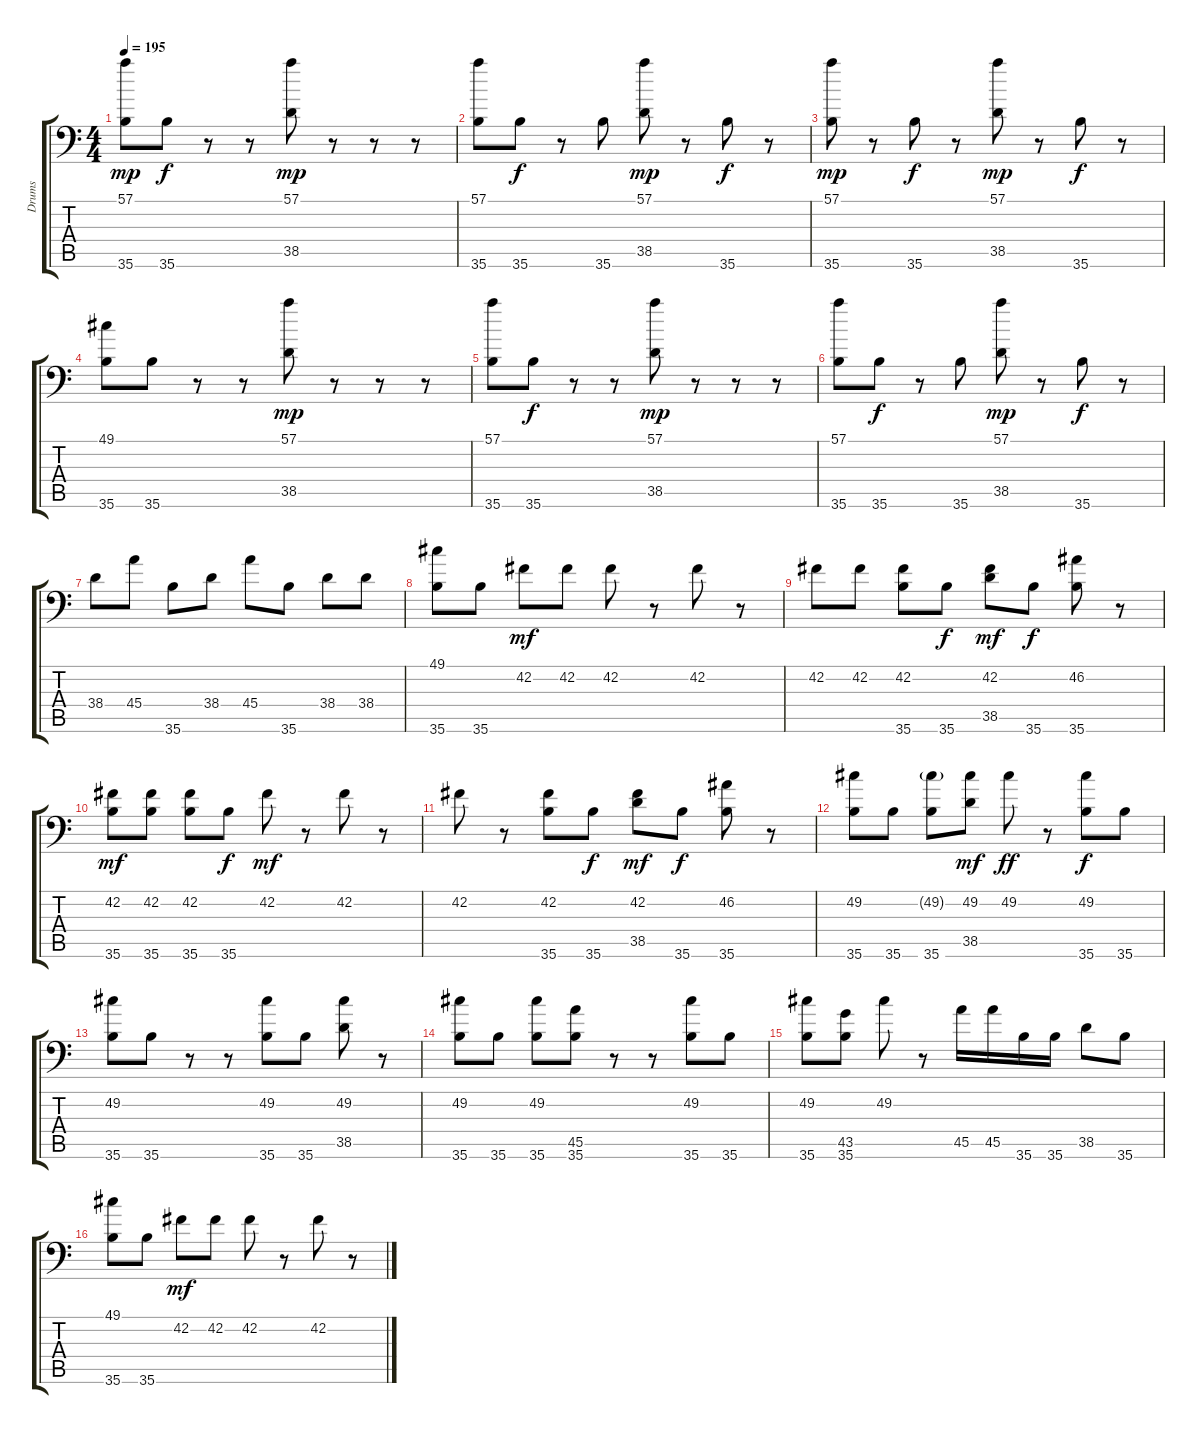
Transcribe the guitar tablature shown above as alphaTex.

\track ("Drums" "Drums") {instrument acousticgrandpiano}
\staff {score tabs}
\tuning (C-1 C-1 C-1 C-1 C-1 C-1) {hide}
\ts (4 4)
\tempo 195
\clef f4
\ks c
(57.1 35.6).8{dy mp} 35.6.8{dy f} r.8 r.8 (57.1 38.5).8{dy mp} r.8 r.8 r.8 |
(57.1 35.6).8 35.6.8{dy f} r.8 35.6.8 (57.1 38.5).8{dy mp} r.8 35.6.8{dy f} r.8 |
(57.1 35.6).8{dy mp} r.8 35.6.8{dy f} r.8 (57.1 38.5).8{dy mp} r.8 35.6.8{dy f} r.8 |
(49.1 35.6).8 35.6.8 r.8 r.8 (57.1 38.5).8{dy mp} r.8 r.8 r.8 |
(57.1 35.6).8 35.6.8{dy f} r.8 r.8 (57.1 38.5).8{dy mp} r.8 r.8 r.8 |
(57.1 35.6).8 35.6.8{dy f} r.8 35.6.8 (57.1 38.5).8{dy mp} r.8 35.6.8{dy f} r.8 |
38.4.8 45.4.8 35.6.8 38.4.8 45.4.8 35.6.8 38.4.8 38.4.8 |
(49.1 35.6).8 35.6.8 42.2.8{dy mf} 42.2.8 42.2.8 r.8 42.2.8 r.8 |
42.2.8 42.2.8 (42.2 35.6).8 35.6.8{dy f} (42.2 38.5).8{dy mf} 35.6.8{dy f} (46.2 35.6).8 r.8 |
(42.2 35.6).8{dy mf} (42.2 35.6).8 (42.2 35.6).8 35.6.8{dy f} 42.2.8{dy mf} r.8 42.2.8 r.8 |
42.2.8 r.8 (42.2 35.6).8 35.6.8{dy f} (42.2 38.5).8{dy mf} 35.6.8{dy f} (46.2 35.6).8 r.8 |
(49.2 35.6).8 35.6.8 (49.2{g} 35.6).8 (49.2 38.5).8{dy mf} 49.2.8{dy ff} r.8 (49.2 35.6).8{dy f} 35.6.8 |
(49.2 35.6).8 35.6.8 r.8 r.8 (49.2 35.6).8 35.6.8 (49.2 38.5).8 r.8 |
(49.2 35.6).8 35.6.8 (49.2 35.6).8 (45.5 35.6).8 r.8 r.8 (49.2 35.6).8 35.6.8 |
(49.2 35.6).8 (43.5 35.6).8 49.2.8 r.8 45.5.16 45.5.16 35.6.16 35.6.16 38.5.8 35.6.8 |
(49.1 35.6).8 35.6.8 42.2.8{dy mf} 42.2.8 42.2.8 r.8 42.2.8 r.8
